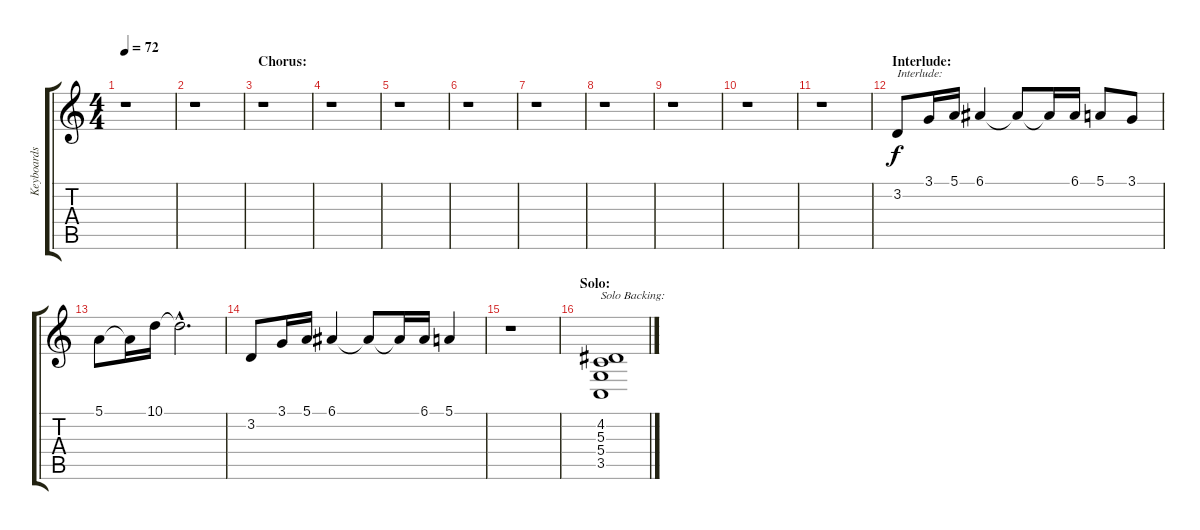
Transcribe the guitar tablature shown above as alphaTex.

\track ("Keyboards" "Keyboards") {instrument synthbrass1}
\staff {score tabs}
\tuning (E4 B3 G3 D3 A2 E2) {hide}
\ts (4 4)
\tempo 72
\clef g2
\ks c
r.1{dy f} |
r.1 |
\section ("" "Chorus:")
r.1 |
r.1 |
r.1 |
r.1 |
r.1 |
r.1 |
r.1 |
r.1 |
r.1 |
\section ("" "Interlude:")
3.2.8{txt "Interlude:" volume 14 instrument synthbrass1} 3.1.16 5.1.16 6.1.4 6.1{t}.8 6.1{t}.16 6.1.16 5.1.8 3.1.8 |
5.1.8 5.1{t}.16 10.1.16 10.1{hac t}.2{d} |
3.2.8 3.1.16 5.1.16 6.1.4 6.1{t}.8 6.1{t}.16 6.1.16 5.1.4 |
r.1 |
\section ("" "Solo:")
(4.2 5.3 5.4 3.5).1{txt "Solo Backing:" volume 12 instrument drawbarorgan}
